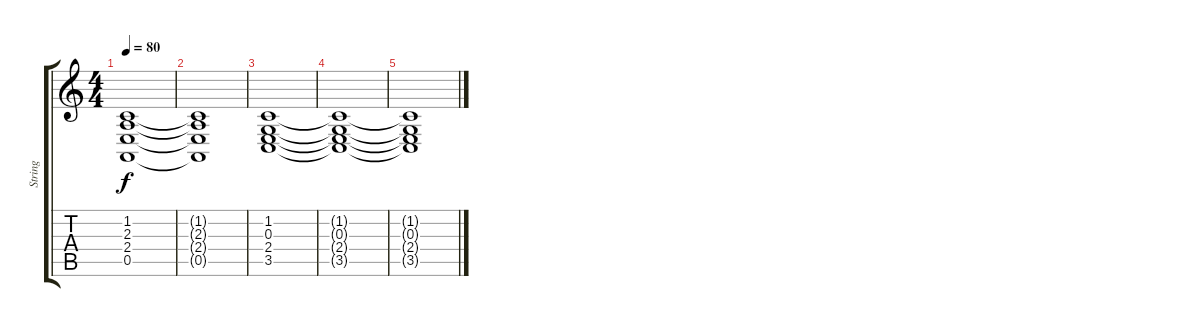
\track ("String" "String") {instrument stringensemble1}
\staff {score tabs}
\tuning (E4 B3 G3 D3 A2 E2) {hide}
\ts (4 4)
\tempo 80
\clef g2
\ks c
(1.2 2.3 2.4 0.5).1{dy f} |
(1.2{t} 2.3{t} 2.4{t} 0.5{t}).1 |
(1.2 0.3 2.4 3.5).1 |
(1.2{t} 0.3{t} 2.4{t} 3.5{t}).1{volume 0} |
(1.2{t} 0.3{t} 2.4{t} 3.5{t}).1
